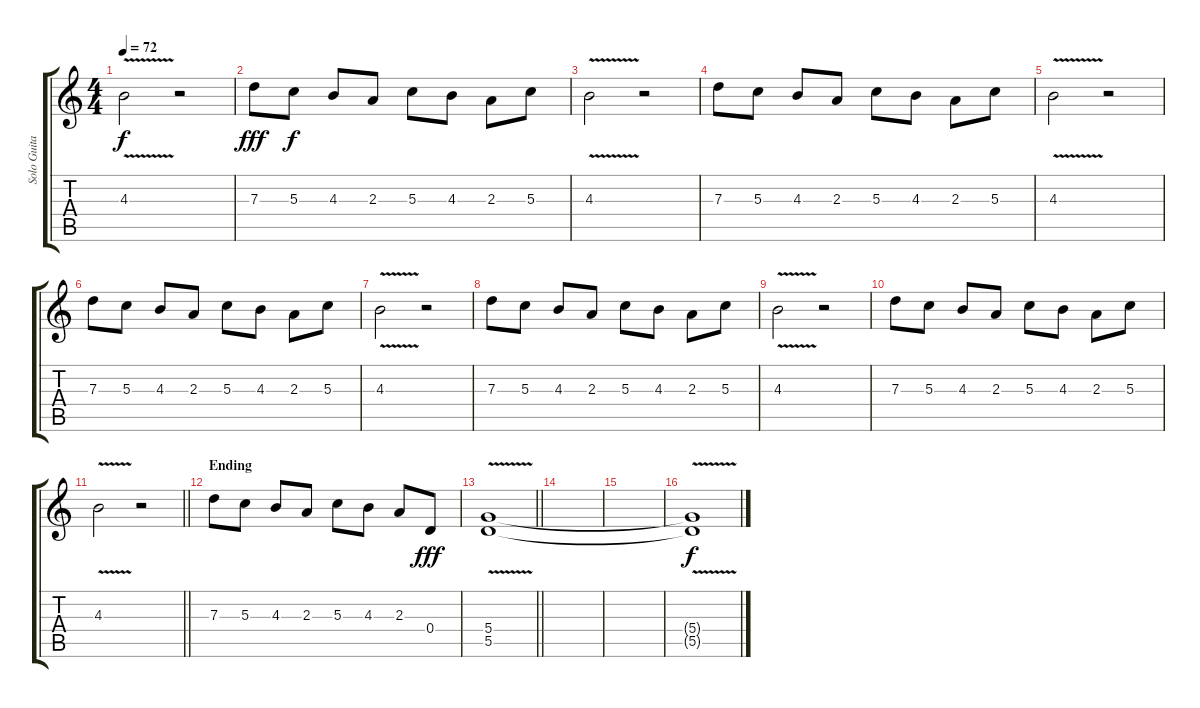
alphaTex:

\track ("Solo Guitar" "Solo Guita") {instrument distortionguitar}
\staff {score tabs}
\tuning (E4 B3 G3 D3 A2 E2) {hide}
\ts (4 4)
\tempo 72
\clef g2
\ks c
4.3{v}.2{dy f} r.2 |
7.3.8{dy fff} 5.3.8{dy f} 4.3.8 2.3.8 5.3.8 4.3.8 2.3.8 5.3.8 |
4.3{v}.2 r.2 |
7.3.8 5.3.8 4.3.8 2.3.8 5.3.8 4.3.8 2.3.8 5.3.8 |
4.3{v}.2 r.2 |
7.3.8 5.3.8 4.3.8 2.3.8 5.3.8 4.3.8 2.3.8 5.3.8 |
4.3{v}.2 r.2 |
7.3.8 5.3.8 4.3.8 2.3.8 5.3.8 4.3.8 2.3.8 5.3.8 |
4.3{v}.2 r.2 |
7.3.8 5.3.8 4.3.8 2.3.8 5.3.8 4.3.8 2.3.8 5.3.8 |
\barLineRight lightlight
4.3{v}.2 r.2 |
\section ("" "Ending")
7.3.8{volume 16 instrument distortionguitar} 5.3.8 4.3.8 2.3.8 5.3.8 4.3.8 2.3.8 0.4.8{dy fff} |
\barLineRight lightlight
(5.4{v} 5.5).1{volume 0} |
|
|
(5.4{t} 5.5{t}).1{dy f}
